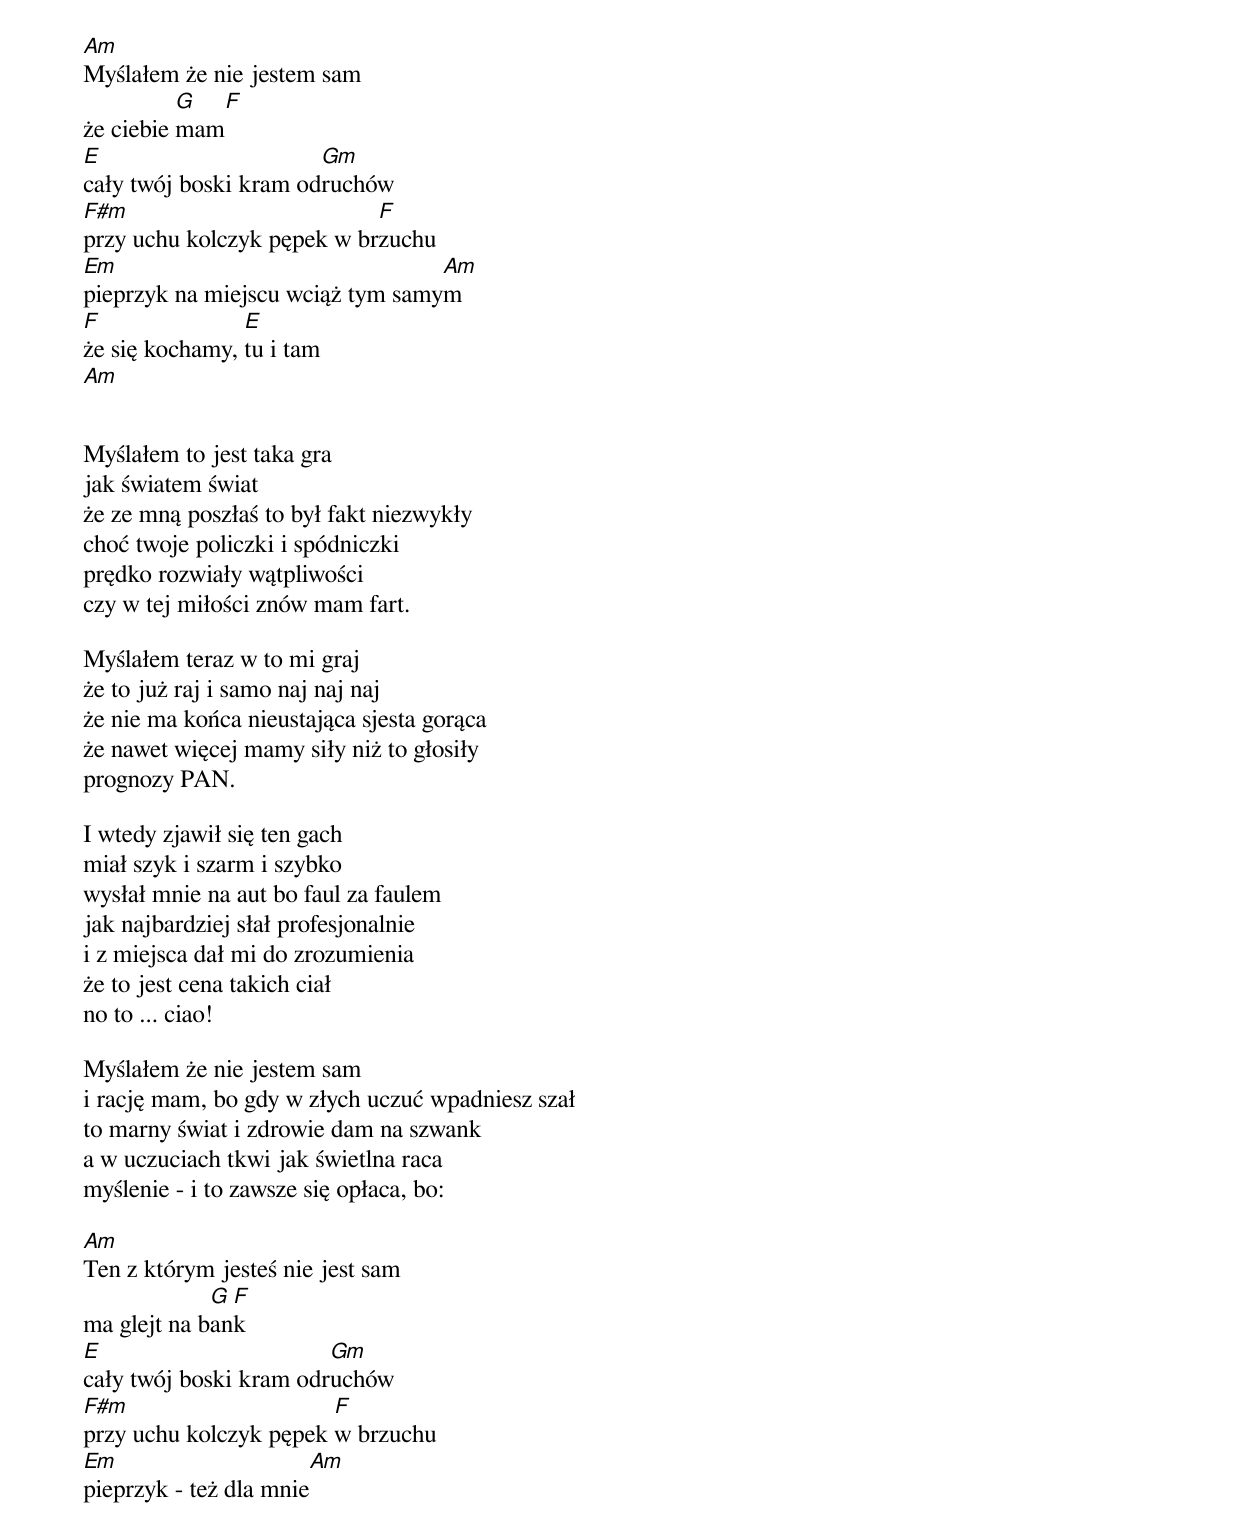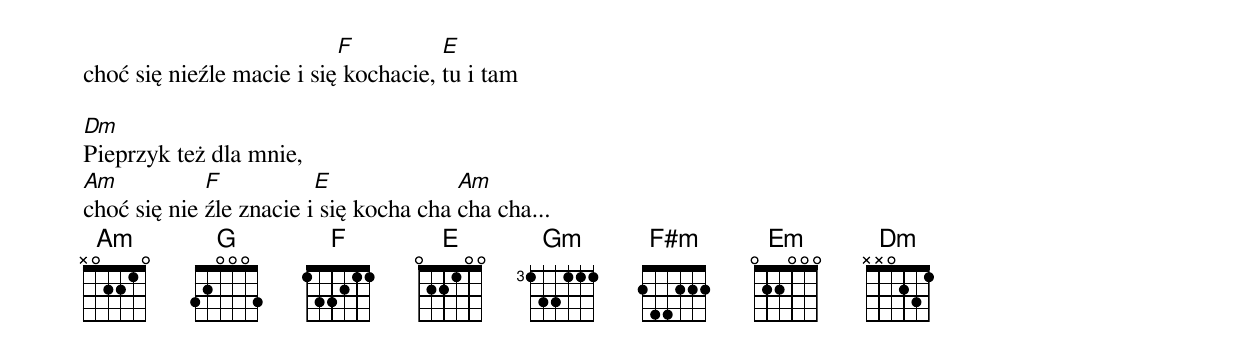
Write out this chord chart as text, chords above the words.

F#m 2120

Am
Myślałem że nie jestem sam
          G  F
że ciebie mam
E                      Gm
cały twój boski kram odruchów
F#m                         F
przy uchu kolczyk pępek w brzuchu
Em                                Am
pieprzyk na miejscu wciąż tym samym
F               E
że się kochamy, tu i tam
Am


Myślałem to jest taka gra
jak światem świat
że ze mną poszłaś to był fakt niezwykły
choć twoje policzki i spódniczki
prędko rozwiały wątpliwości
czy w tej miłości znów mam fart.

Myślałem teraz w to mi graj
że to już raj i samo naj naj naj
że nie ma końca nieustająca sjesta gorąca
że nawet więcej mamy siły niż to głosiły
prognozy PAN.

I wtedy zjawił się ten gach
miał szyk i szarm i szybko
wysłał mnie na aut bo faul za faulem
jak najbardziej słał profesjonalnie
i z miejsca dał mi do zrozumienia
że to jest cena takich ciał
no to ... ciao!

Myślałem że nie jestem sam
i rację mam, bo gdy w złych uczuć wpadniesz szał
to marny świat i zdrowie dam na szwank
a w uczuciach tkwi jak świetlna raca
myślenie - i to zawsze się opłaca, bo:

Am
Ten z którym jesteś nie jest sam
             G F
ma glejt na bank
E                       Gm
cały twój boski kram odruchów
F#m                     F
przy uchu kolczyk pępek w brzuchu
Em                      Am
pieprzyk - też dla mnie
                           F          E
choć się nieźle macie i się kochacie, tu i tam

Dm
Pieprzyk też dla mnie,
Am           F           E              Am
choć się nie źle znacie i się kocha cha cha cha...
